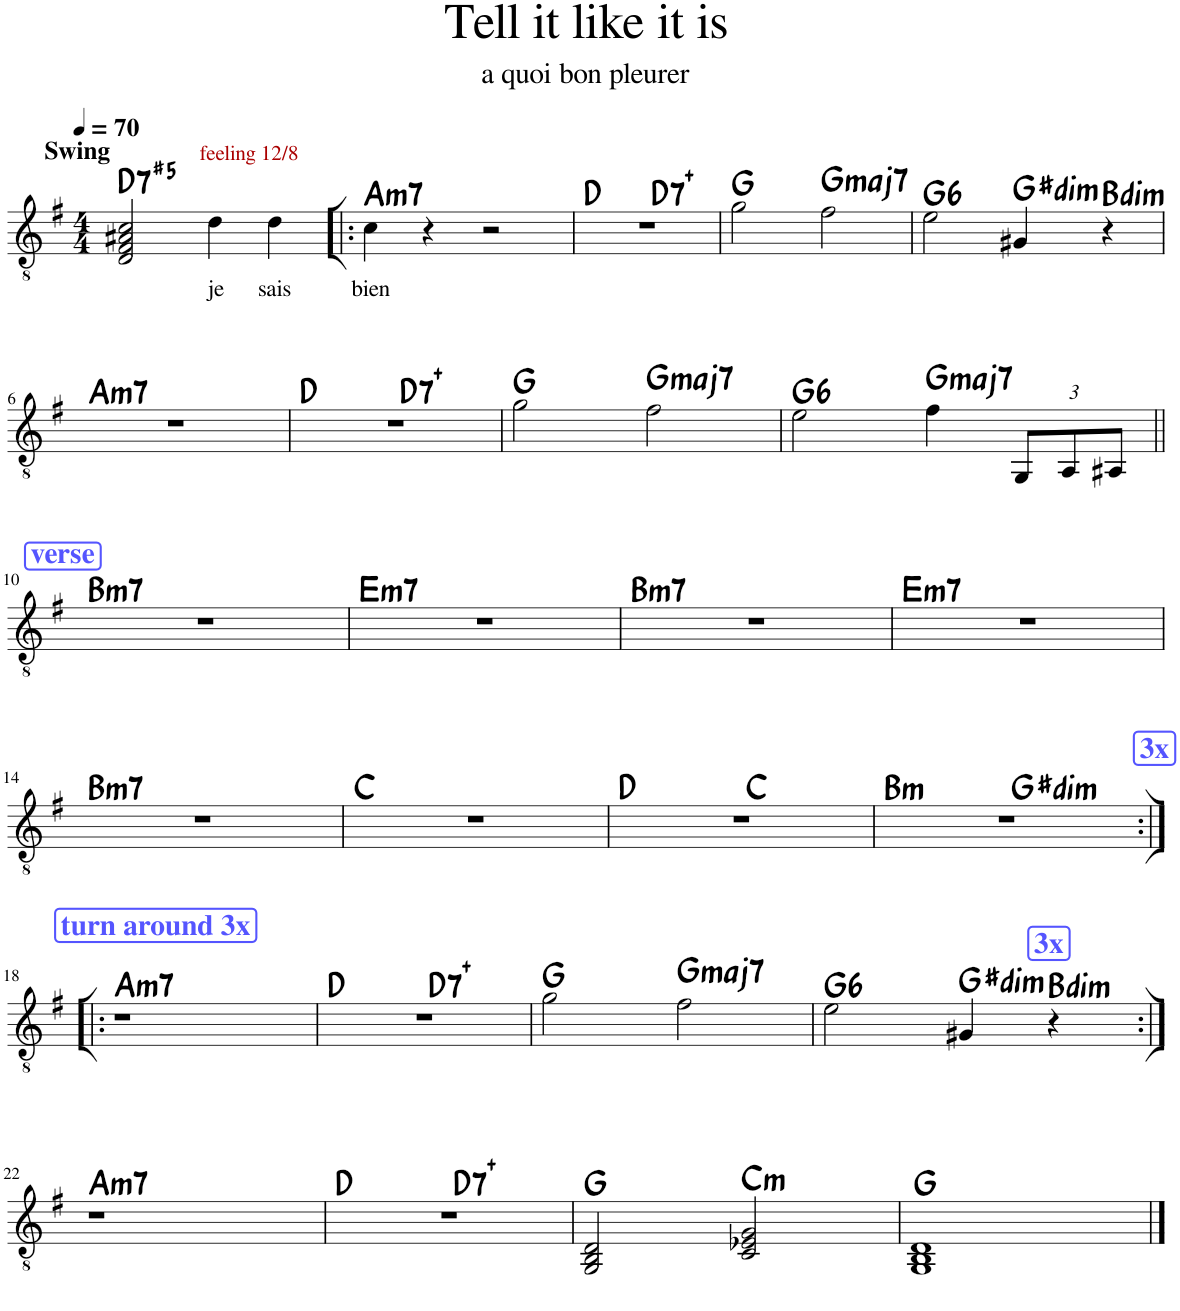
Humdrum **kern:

**kern	**text	**harte
*part1	*part1	*part1
*staff1	*staff1	*
*I"Classical Guitar	*	*
*I'Guit.	*	*
*clefGv2	*	*
*k[f#]	*	*
*M4/4	*	*
*MM70	*	*
=1	=1	=1
!LO:TX:a:B:t=Swing	!	!
!LO:TX:a:color=#AA0000:t=feeling 12/8	!	!LO:H:kt=7
2D/ 2F#/ 2A#X/ 2c/	.	D:(3,#5,b7)
!	!LO:LY:b	!
4d\	je	.
!	!LO:LY:b	!
4d\	sais	.
=2!|:	=2!|:	=2!|:
!	!LO:LY:b	!LO:H:kt=m7
4c\	bien	A:min7
4r	.	.
2r	.	.
=3	=3	=3
*^	*	*
1r	2ryy	.	D:maj
!	!	!	!LO:H:kt=7+
.	2ryy	.	D:aug(b7)
*v	*v	*	*
=4	=4	=4
2g\	.	G:maj
!	!	!LO:H:kt=maj7
2f#\	.	G:maj7
=5	=5	=5
!	!	!LO:H:kt=6
2e\	.	G:maj6
!	!	!LO:H:kt=dim
4G#X/	.	G#:dim
!	!	!LO:H:kt=dim
4r	.	B:dim
!!LO:LB:g=z
=6	=6	=6
!	!	!LO:H:kt=m7
1r	.	A:min7
=7	=7	=7
*^	*	*
1r	2ryy	.	D:maj
!	!	!	!LO:H:kt=7+
.	2ryy	.	D:aug(b7)
*v	*v	*	*
=8	=8	=8
2g\	.	G:maj
!	!	!LO:H:kt=maj7
2f#\	.	G:maj7
=9	=9	=9
!	!	!LO:H:kt=6
2e\	.	G:maj6
!	!	!LO:H:kt=maj7
4f#\	.	G:maj7
*Xbrackettup	*	*
12GG/L	.	.
12AA/	.	.
12AA#X/J	.	.
!!LO:LB:g=z
!!LO:REH:place=s1:a:B:cj:color=#5555FF:fs=14:t=verse
=10||	=10||	=10||
!	!	!LO:H:kt=m7
1r	.	B:min7
=11	=11	=11
!	!	!LO:H:kt=m7
1r	.	E:min7
=12	=12	=12
!	!	!LO:H:kt=m7
1r	.	B:min7
=13	=13	=13
!	!	!LO:H:kt=m7
1r	.	E:min7
!!LO:LB:g=z
=14	=14	=14
!	!	!LO:H:kt=m7
1r	.	B:min7
=15	=15	=15
1r	.	C:maj
=16	=16	=16
*^	*	*
1r	2ryy	.	D:maj
.	2ryy	.	C:maj
!!LO:REH:place=s1:a:B:cj:color=#5555FF:fs=14:t=3x	!!
=17	=17	=17	=17
!	!	!	!LO:H:kt=m
1r	2ryy	.	B:min
!	!	!	!LO:H:kt=dim
.	2ryy	.	G#:dim
!!LO:LB:g=z	!!
!!LO:REH:place=s1:a:B:cj:color=#5555FF:fs=14:t=turn around 3x	!!
=18:|!|:	=18:|!|:	=18:|!|:	=18:|!|:
!	!	!	!LO:H:kt=m7
*v	*v	*	*
1r	.	A:min7
=19	=19	=19
*^	*	*
1r	2ryy	.	D:maj
!	!	!	!LO:H:kt=7+
.	2ryy	.	D:aug(b7)
*v	*v	*	*
=20	=20	=20
2g\	.	G:maj
!	!	!LO:H:kt=maj7
2f#\	.	G:maj7
!!LO:REH:place=s1:a:B:cj:color=#5555FF:fs=14:t=3x:qo=3
=21	=21	=21
!	!	!LO:H:kt=6
2e\	.	G:maj6
!	!	!LO:H:kt=dim
4G#X/	.	G#:dim
!	!	!LO:H:kt=dim
4r	.	B:dim
!!LO:LB:g=z
=22:|!	=22:|!	=22:|!
!	!	!LO:H:kt=m7
1r	.	A:min7
=23	=23	=23
*^	*	*
1r	2ryy	.	D:maj
!	!	!	!LO:H:kt=7+
.	2ryy	.	D:aug(b7)
*v	*v	*	*
=24	=24	=24
2GG/ 2BB/ 2D/	.	G:maj
!	!	!LO:H:kt=m
2C/ 2E-X/ 2G/	.	C:min
=25	=25	=25
1GG 1BB 1D	.	G:maj
==	==	==
*-	*-	*-
